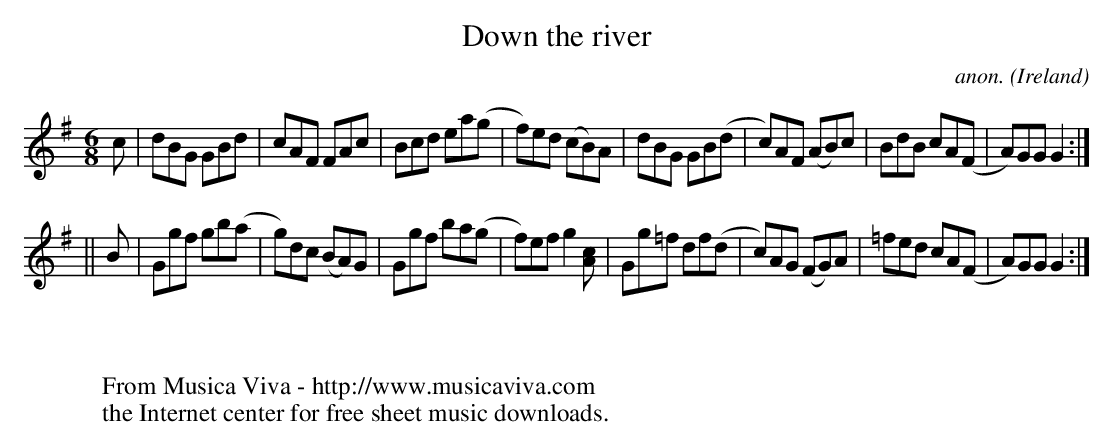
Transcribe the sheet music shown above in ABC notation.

X:1
T:Down the river
C:anon.
O:Ireland
M:6/8
L:1/8
K:G
c|dBG GBd|cAF FAc|Bcd ea(g|f)ed (cB)A|dBG GB(d|c)AF (AB)c|BdB cA(F|A)GG G2:|
||B|Ggf gb(a|g)dc (BA)G|Ggf ba(g|f)ef g2[Ac]|Gg=f df(d|c)AG (FG)A|=fed cA(F|A)GG G2:|
W:
W:
W: From Musica Viva - http://www.musicaviva.com
W: the Internet center for free sheet music downloads.
